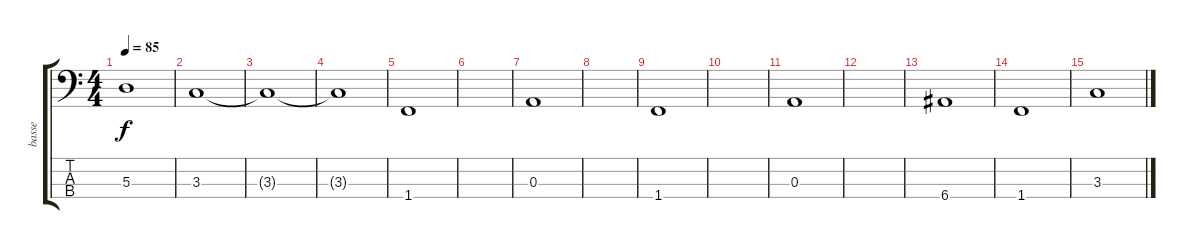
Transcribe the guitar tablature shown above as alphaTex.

\track ("basse" "basse") {instrument acousticbass}
\staff {score tabs}
\tuning (G2 D2 A1 E1) {hide}
\ts (4 4)
\tempo 85
\clef f4
\ks c
5.3.1{dy f} |
3.3.1 |
3.3{t}.1 |
3.3{t}.1 |
1.4.1 |
|
0.3.1 |
|
1.4.1 |
|
0.3.1 |
|
6.4.1 |
1.4.1 |
3.3.1
